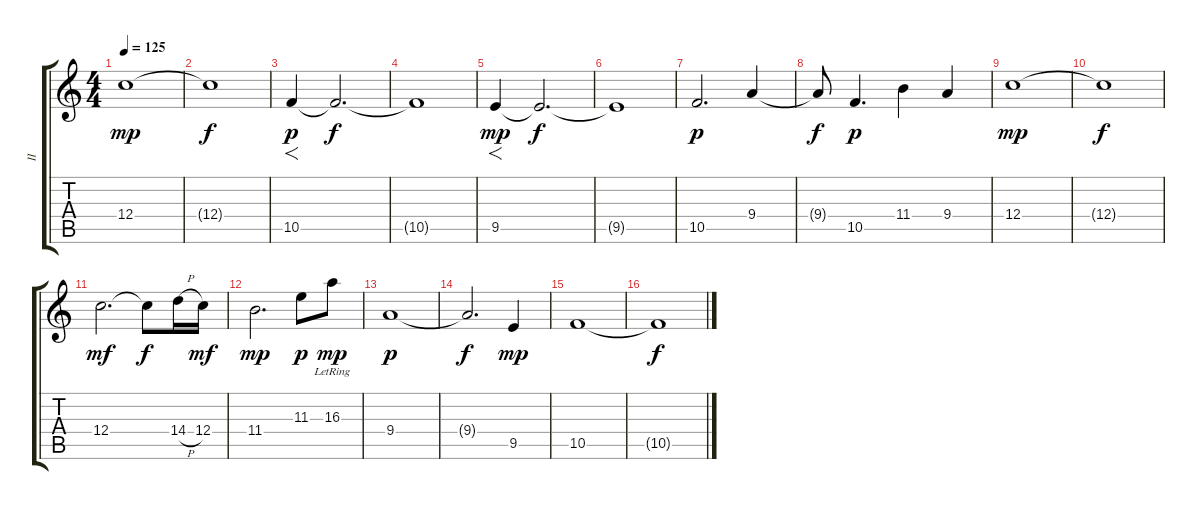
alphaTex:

\track ("II" "II") {instrument distortionguitar}
\staff {score tabs}
\tuning (D4 A3 F3 C3 G2 D2) {hide}
\ts (4 4)
\tempo 125
\clef g2
\ks c
12.4.1{dy mp} |
12.4{t}.1{dy f} |
10.5.4{f dy p} 10.5{t}.2{d dy f} |
10.5{t}.1 |
9.5.4{f dy mp} 9.5{t}.2{d dy f} |
9.5{t}.1 |
10.5.2{d dy p} 9.4.4 |
9.4{t}.8{dy f} 10.5.4{d dy p} 11.4.4 9.4.4 |
12.4.1{dy mp} |
12.4{t}.1{dy f} |
12.4.2{d dy mf} 12.4{t}.8{dy f} 14.4{h}.16 12.4.16{dy mf} |
11.4.2{d dy mp} 11.3.8{dy p} 16.3{lr}.8{dy mp} |
9.4.1{dy p volume 9} |
9.4{t}.2{d dy f volume 13} 9.5.4{dy mp} |
10.5.1 |
10.5{t}.1{dy f}
